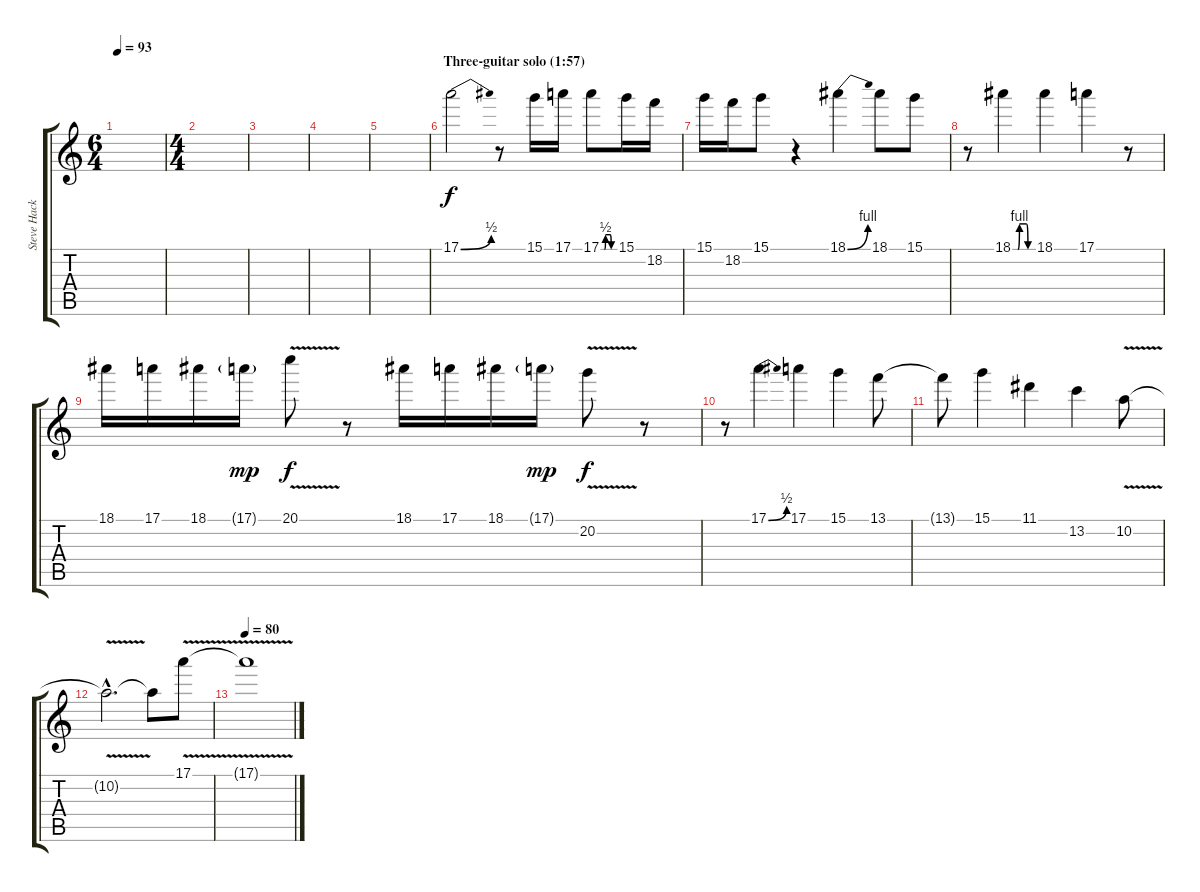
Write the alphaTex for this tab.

\track ("Steve Hackett (lead guitar 2)" "Steve Hack") {instrument overdrivenguitar}
\staff {score tabs}
\tuning (E4 B3 G3 D3 A2 E2) {hide}
\ts (6 4)
\tempo 93
\clef g2
\ks c
|
\ts (4 4)
|
|
|
|
\section ("" "Three-guitar solo (1:57)")
17.1{be (bend 0 0 60 2)}.2 r.8 15.1.16 17.1.16 17.1{be (custom 0 0 15 0 20 2 40 2 45 0 60 0)}.8 15.1.16 18.2.16 |
15.1.16 18.2.16 15.1.8 r.4 18.1{be (bend 0 0 60 4)}.4 18.1.8 15.1.8 |
r.8 18.1{be (custom 0 0 15 0 20 4 40 4 45 0 60 0)}.4 18.1.4 17.1.4 r.8 |
18.1.16 17.1.16 18.1.16 17.1{g}.16{dy mp} 20.1{v}.8{dy f} r.8 18.1.16 17.1.16 18.1.16 17.1{g}.16{dy mp} 20.2{v}.8{dy f} r.8 |
r.8 17.1{be (bend 0 0 60 2)}.4 17.1.4 15.1.4 13.1.8 |
13.1{t}.8 15.1.4 11.1.4 13.2.4 10.2{v}.8 |
10.2{hac t}.2{d} 10.2{t}.8 17.1{v}.8 |
\tempo 80
17.1{t}.1
